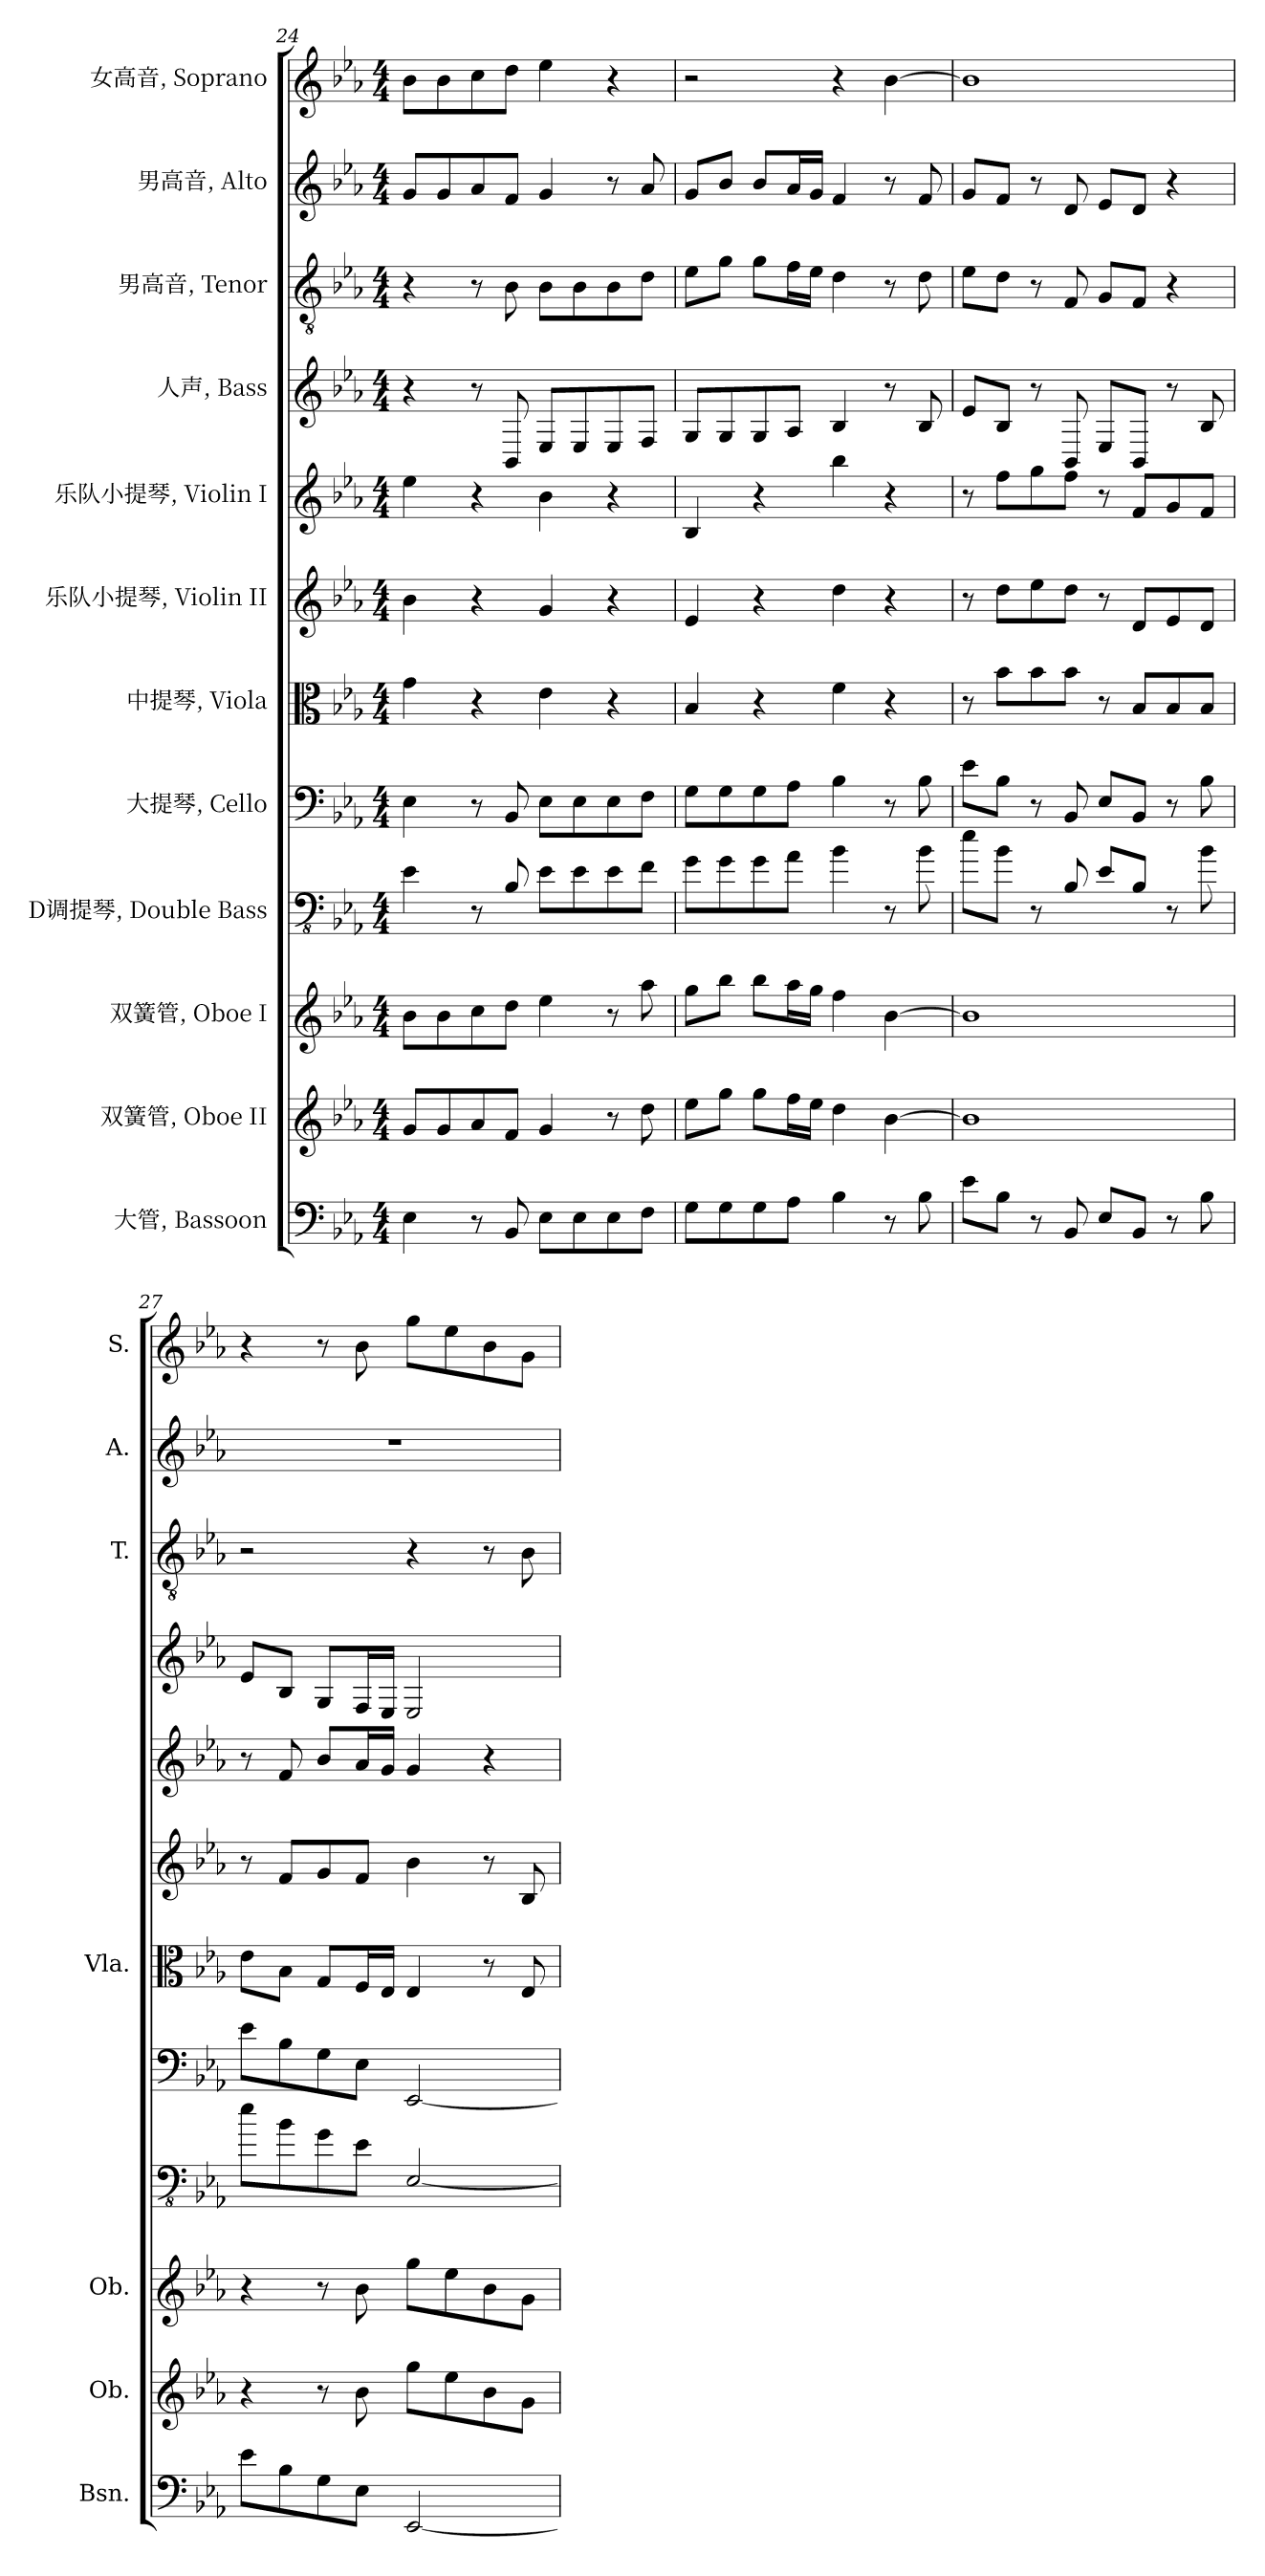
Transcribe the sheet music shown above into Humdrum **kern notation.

**kern	**kern	**kern	**kern	**kern	**kern	**kern	**kern	**kern	**kern	**kern	**kern
*part12	*part11	*part10	*part9	*part8	*part7	*part6	*part5	*part4	*part3	*part2	*part1
*staff12	*staff11	*staff10	*staff9	*staff8	*staff7	*staff6	*staff5	*staff4	*staff3	*staff2	*staff1
*I"大管, Bassoon	*I"双簧管, Oboe II	*I"双簧管, Oboe I	*I"D调提琴, Double Bass	*I"大提琴, Cello	*I"中提琴, Viola	*I"乐队小提琴, Violin II	*I"乐队小提琴, Violin I	*I"人声, Bass	*I"男高音, Tenor	*I"男高音, Alto	*I"女高音, Soprano
*I'Bsn.	*I'Ob.	*I'Ob.	*	*	*I'Vla.	*	*	*	*I'T.	*I'A.	*I'S.
*clefF4	*clefG2	*clefG2	*clefFv4	*clefF4	*clefC3	*clefG2	*clefG2	*clefG2	*clefGv2	*clefG2	*clefG2
*	*	*	*ITrd7c12	*	*	*	*	*	*	*	*
*k[b-e-a-]	*k[b-e-a-]	*k[b-e-a-]	*k[b-e-a-]	*k[b-e-a-]	*k[b-e-a-]	*k[b-e-a-]	*k[b-e-a-]	*k[b-e-a-]	*k[b-e-a-]	*k[b-e-a-]	*k[b-e-a-]
*M4/4	*M4/4	*M4/4	*M4/4	*M4/4	*M4/4	*M4/4	*M4/4	*M4/4	*M4/4	*M4/4	*M4/4
=24	=24	=24	=24	=24	=24	=24	=24	=24	=24	=24	=24
4E-\	8g/L	8b-\L	4EE-\	4E-\	4g\	4b-\	4ee-\	4r	4r	8g/L	8b-\L
.	8g/	8b-\	.	.	.	.	.	.	.	8g/	8b-\
8r	8a-/	8cc\	8r	8r	4r	4r	4r	8r	8r	8a-/	8cc\
8BB-/	8f/J	8dd\J	8BBB-/	8BB-/	.	.	.	8BB-/	8B-\	8f/J	8dd\J
8E-\L	4g/	4ee-\	8EE-\L	8E-\L	4e-\	4g/	4b-\	8E-/L	8B-\L	4g/	4ee-\
8E-\	.	.	8EE-\	8E-\	.	.	.	8E-/	8B-\	.	.
8E-\	8r	8r	8EE-\	8E-\	4r	4r	4r	8E-/	8B-\	8r	4r
8F\J	8dd\	8aa-\	8FF\J	8F\J	.	.	.	8F/J	8d\J	8a-/	.
=25	=25	=25	=25	=25	=25	=25	=25	=25	=25	=25	=25
8G\L	8ee-\L	8gg\L	8GG\L	8G\L	4B-/	4e-/	4B-/	8G/L	8e-\L	8g/L	2r
8G\	8gg\J	8bb-\J	8GG\	8G\	.	.	.	8G/	8g\J	8b-/J	.
8G\	8gg\L	8bb-\L	8GG\	8G\	4r	4r	4r	8G/	8g\L	8b-/L	.
8A-\J	16ff\L	16aa-\L	8AA-\J	8A-\J	.	.	.	8A-/J	16f\L	16a-/L	.
.	16ee-\JJ	16gg\JJ	.	.	.	.	.	.	16e-\JJ	16g/JJ	.
4B-\	4dd\	4ff\	4BB-\	4B-\	4f\	4dd\	4bb-\	4B-/	4d\	4f/	4r
8r	[4b-\	[4b-\	8r	8r	4r	4r	4r	8r	8r	8r	[4b-\
8B-\	.	.	8BB-\	8B-\	.	.	.	8B-/	8d\	8f/	.
=26	=26	=26	=26	=26	=26	=26	=26	=26	=26	=26	=26
8e-\L	1b-]	1b-]	8E-\L	8e-\L	8r	8r	8r	8e-/L	8e-\L	8g/L	1b-]
8B-\J	.	.	8BB-\J	8B-\J	8b-\L	8dd\L	8ff\L	8B-/J	8d\J	8f/J	.
8r	.	.	8r	8r	8b-\	8ee-\	8gg\	8r	8r	8r	.
8BB-/	.	.	8BBB-/	8BB-/	8b-\J	8dd\J	8ff\J	8BB-/	8F/	8d/	.
8E-/L	.	.	8EE-/L	8E-/L	8r	8r	8r	8E-/L	8G/L	8e-/L	.
8BB-/J	.	.	8BBB-/J	8BB-/J	8B-/L	8d/L	8f/L	8BB-/J	8F/J	8d/J	.
8r	.	.	8r	8r	8B-/	8e-/	8g/	8r	4r	4r	.
8B-\	.	.	8BB-\	8B-\	8B-/J	8d/J	8f/J	8B-/	.	.	.
!!LO:PB:g=z
=27	=27	=27	=27	=27	=27	=27	=27	=27	=27	=27	=27
8e-\L	4r	4r	8E-\L	8e-\L	8e-\L	8r	8r	8e-/L	2r	1r	4r
8B-\	.	.	8BB-\	8B-\	8B-\J	8f/L	8f/	8B-/J	.	.	.
8G\	8r	8r	8GG\	8G\	8G/L	8g/	8b-/L	8G/L	.	.	8r
8E-\J	8b-\	8b-\	8EE-\J	8E-\J	16F/L	8f/J	16a-/L	16F/L	.	.	8b-\
.	.	.	.	.	16E-/JJ	.	16g/JJ	16E-/JJ	.	.	.
[2EE-/	8gg\L	8gg\L	[2EEE-/	[2EE-/	4E-/	4b-\	4g/	2E-/	4r	.	8gg\L
.	8ee-\	8ee-\	.	.	.	.	.	.	.	.	8ee-\
.	8b-\	8b-\	.	.	8r	8r	4r	.	8r	.	8b-\
.	8g\J	8g\J	.	.	8E-/	8B-/	.	.	8B-\	.	8g\J
=	=	=	=	=	=	=	=	=	=	=	=
*-	*-	*-	*-	*-	*-	*-	*-	*-	*-	*-	*-
